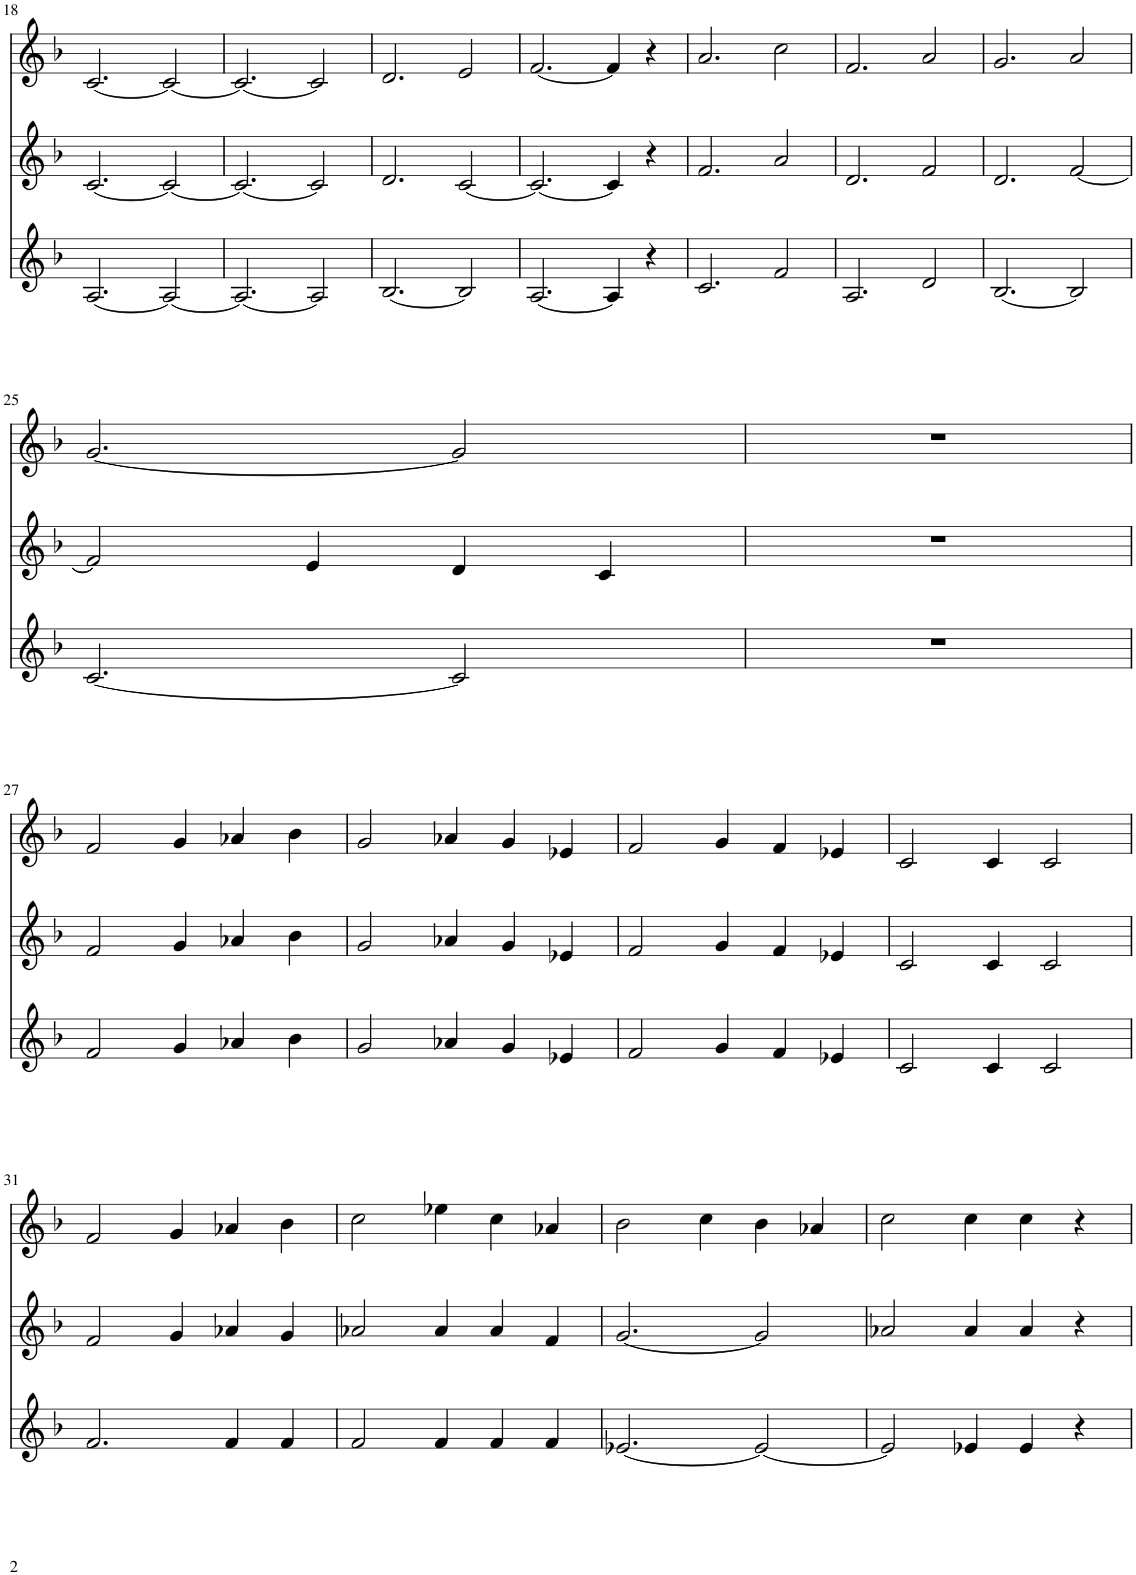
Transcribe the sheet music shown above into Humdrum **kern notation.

**kern	**kern	**kern
*part3	*part2	*part1
*staff3	*staff2	*staff1
*I"alt	*I"S2	*I"S1
!!LO:PB:g=z
*clefG2	*clefG2	*clefG2
*k[b-]	*k[b-]	*k[b-]
*F:	*F:	*F:
*M5/4	*M5/4	*M5/4
=18	=18	=18
[<2.A/	[<2.c/	[<2.c/
2A/_	2c/_	2c/_
=19	=19	=19
2.A/_	2.c/_	2.c/_
2A/]	2c/]	2c/]
=20	=20	=20
[<2.B-/	2.d/	2.d/
2B-/]	[<2c/	2e/
=21	=21	=21
[<2.A/	2.c/_	[<2.f/
4A/]	4c/]	4f/]
4r	4r	4r
=22	=22	=22
2.c/	2.f/	2.a/
2f/	2a/	2cc\
=23	=23	=23
2.A/	2.d/	2.f/
2d/	2f/	2a/
=24	=24	=24
[<2.B-/	2.d/	2.g/
2B-/]	[<2f/	2a/
!!LO:LB:g=z
=25	=25	=25
[<2.c/	2f/]	[<2.g/
.	4e/	.
2c/]	4d/	2g/]
.	4c/	.
=26	=26	=26
4%5r	4%5r	4%5r
!!LO:LB:g=z
=27	=27	=27
2f/	2f/	2f/
4g/	4g/	4g/
4a-X/	4a-X/	4a-X/
4b-\	4b-\	4b-\
=28	=28	=28
2g/	2g/	2g/
4a-X/	4a-X/	4a-X/
4g/	4g/	4g/
4e-X/	4e-X/	4e-X/
=29	=29	=29
2f/	2f/	2f/
4g/	4g/	4g/
4f/	4f/	4f/
4e-X/	4e-X/	4e-X/
=30	=30	=30
2c/	2c/	2c/
4c/	4c/	4c/
2c/	2c/	2c/
!!LO:LB:g=z
=31	=31	=31
2.f/	2f/	2f/
.	4g/	4g/
4f/	4a-X/	4a-X/
4f/	4g/	4b-\
=32	=32	=32
2f/	2a-X/	2cc\
4f/	4a-/	4ee-X\
4f/	4a-/	4cc\
4f/	4f/	4a-X/
=33	=33	=33
[<2.e-X/	[<2.g/	2b-\
.	.	4cc\
2e-/_	2g/]	4b-\
.	.	4a-X/
=34	=34	=34
2e-/]	2a-X/	2cc\
4e-X/	4a-/	4cc\
4e-/	4a-/	4cc\
4r	4r	4r
=	=	=
*-	*-	*-
